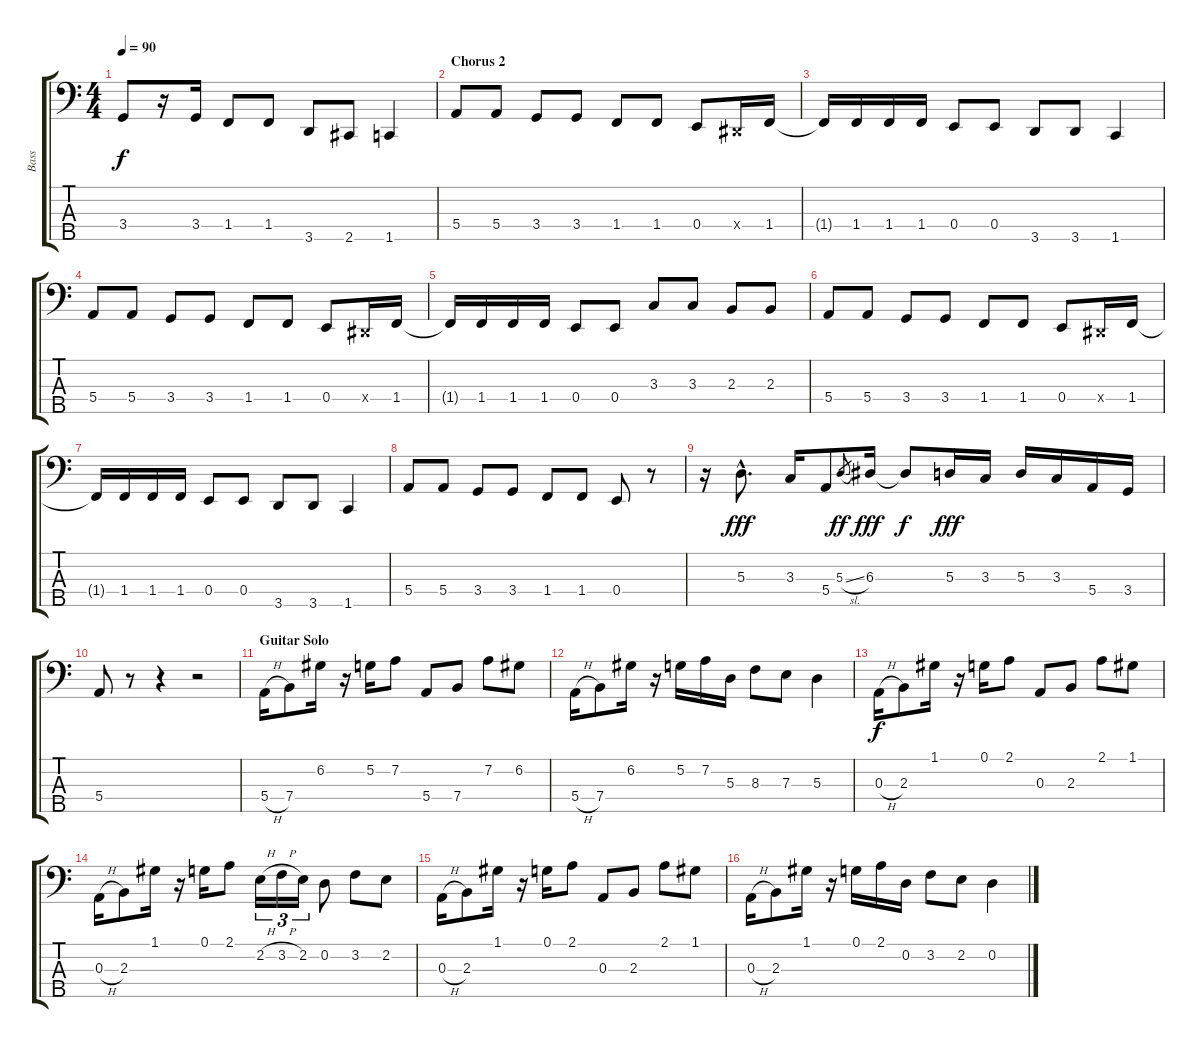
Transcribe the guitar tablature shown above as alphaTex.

\track ("Bass" "Bass") {instrument electricbassfinger}
\staff {score tabs}
\tuning (G2 D2 A1 E1 B0) {hide}
\ts (4 4)
\tempo 90
\clef f4
\ks c
3.4.8{dy f} r.16 3.4.16 1.4.8 1.4.8 3.5.8 2.5.8 1.5.4 |
\section ("" "Chorus 2")
5.4.8 5.4.8 3.4.8 3.4.8 1.4.8 1.4.8 0.4.8 -1.4{x}.16 1.4.16 |
1.4{t}.16 1.4.16 1.4.16 1.4.16 0.4.8 0.4.8 3.5.8 3.5.8 1.5.4 |
5.4.8 5.4.8 3.4.8 3.4.8 1.4.8 1.4.8 0.4.8 -1.4{x}.16 1.4.16 |
1.4{t}.16 1.4.16 1.4.16 1.4.16 0.4.8 0.4.8 3.3.8 3.3.8 2.3.8 2.3.8 |
5.4.8 5.4.8 3.4.8 3.4.8 1.4.8 1.4.8 0.4.8 -1.4{x}.16 1.4.16 |
1.4{t}.16 1.4.16 1.4.16 1.4.16 0.4.8 0.4.8 3.5.8 3.5.8 1.5.4 |
5.4.8 5.4.8 3.4.8 3.4.8 1.4.8 1.4.8 0.4.8 r.8 |
r.16 5.3{hac}.8{d dy fff} 3.3.16 5.4.8 5.3{sl}.8{gr dy ff} 6.3.16{dy fff} 6.3{t}.8{dy f} 5.3.16{dy fff} 3.3.16 5.3.16 3.3.16 5.4.16 3.4.16 |
5.4.8 r.8 r.4 r.2 |
\section ("" "Guitar Solo")
5.4{h}.16 7.4.8 6.2.16 r.16 5.2.16 7.2.8 5.4.8 7.4.8 7.2.8 6.2.8 |
5.4{h}.16 7.4.8 6.2.16 r.16 5.2.16 7.2.16 5.3.16 8.3.8 7.3.8 5.3.4 |
0.3{h}.16{dy f} 2.3.8 1.1.16 r.16 0.1.16 2.1.8 0.3.8 2.3.8 2.1.8 1.1.8 |
0.3{h}.16 2.3.8 1.1.16 r.16 0.1.16 2.1.8 2.2{h}.16{tu (3 2)} 3.2{h}.16{tu (3 2)} 2.2.16{tu (3 2)} 0.2.8 3.2.8 2.2.8 |
0.3{h}.16 2.3.8 1.1.16 r.16 0.1.16 2.1.8 0.3.8 2.3.8 2.1.8 1.1.8 |
0.3{h}.16 2.3.8 1.1.16 r.16 0.1.16 2.1.16 0.2.16 3.2.8 2.2.8 0.2.4
